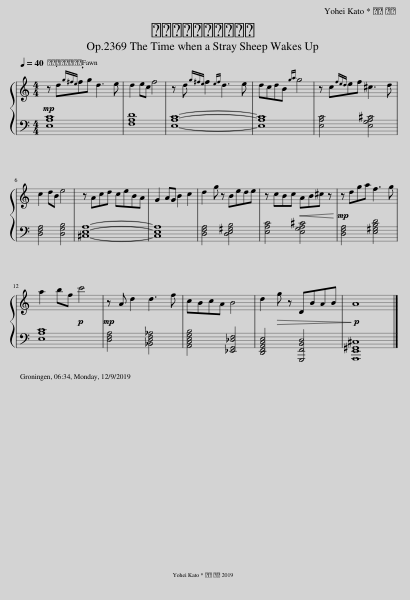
X:1
%%score { 1 | 2 }
L:1/8
Q:1/4=40
M:4/4
I:linebreak $
K:C
V:1 treble
V:2 bass
V:1
!mp! z d{g^fe}fg d3 e | d2 ec f4 | z d{g^fe} f2{ef} d3 e | dcdB{ga} g4 | z c{fed}ef ^c3 d |$ %5
 c2 dB e4 | z Acd ceBA | G2 AG B2 c2 | d2 g z Bede | z cBc!<(! AB^c z!<)! | %10
!mp! z dga f3 g |$ a2 bf!p! c'4 |!mp! z A d2 d3 f | cBcA B4 | d2!>(! g z DBAB!>)! | %15
!p! A8 |] %16
V:2
 [E,A,C]8 | [F,A,D]8 | [E,A,C]8- | [E,A,C]8 | [E,A,C]4 [E,G,A,^C]4 |$ %5
 [D,F,A,]4 [D,G,B,]4 | [^C,E,A,]8- | [C,E,A,]8 | [D,F,A,]4 [D,E,^G,B,]4 | [E,A,C]4 [E,G,A,^C]4 | %10
 [D,F,A,]4 [E,^G,B,D]4 |$ [E,A,C]8 | [D,F,A,]4 [_B,,D,F,_A,]4 | [A,,C,E,G,B,]4 [_E,,G,,_D,F,]4 | [D,,F,,A,,C,E,]4 [G,,,F,,B,,D,]4 | %15
 [A,,,E,,^G,,^C,]8 |] %16
